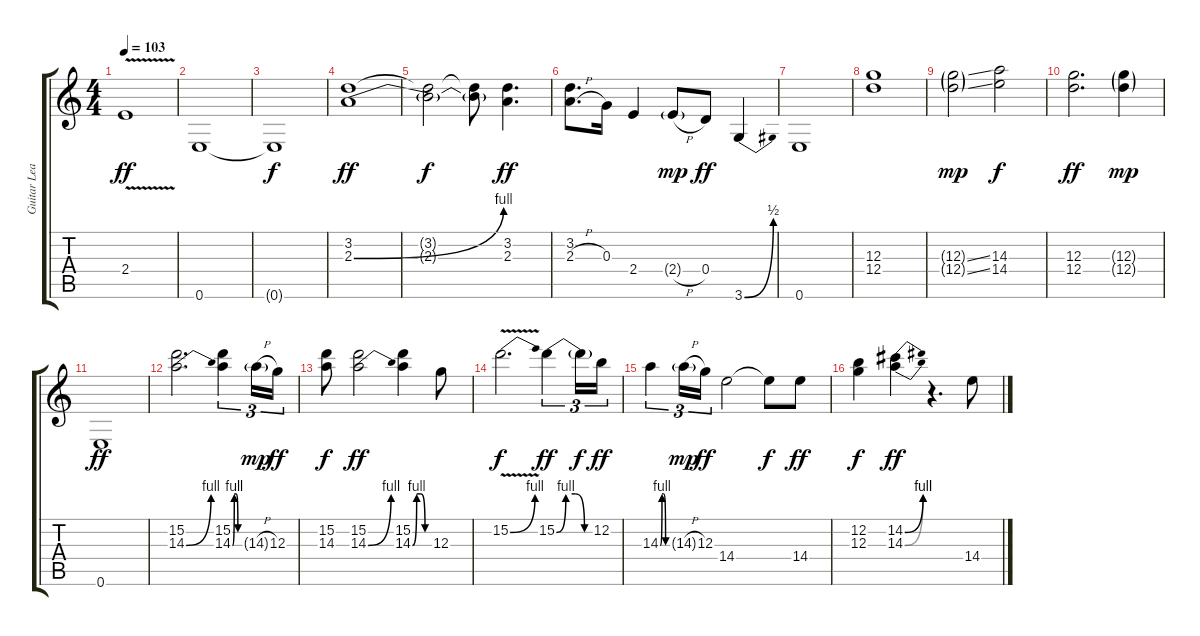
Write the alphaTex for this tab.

\track ("Guitar Lead" "Guitar Lea") {instrument distortionguitar}
\staff {score tabs}
\tuning (E4 B3 G3 D3 A2 E2) {hide}
\ts (4 4)
\tempo 103
\clef g2
\ks c
2.4{v}.1{dy ff} |
0.6.1 |
0.6{t}.1{dy f} |
(3.2 2.3{be (bend 0 0 60 4)}).1{dy ff} |
(3.2{t} 2.3{t}).2{dy f} (3.2{t} 2.3{t}).8 (3.2 2.3).4{d dy ff} |
(3.2 2.3{h}).8{d} 0.3.16 2.4.4 2.4{h g}.8{dy mp} 0.4.8{dy ff} 3.6{be (bend 0 0 60 2)}.4 |
0.6.1 |
(12.3 12.4).1 |
(12.3{ss g} 12.4{ss g}).2{dy mp} (14.3 14.4).2{dy f} |
(12.3 12.4).2{d dy ff} (12.3{g} 12.4{g}).4{dy mp} |
0.6.1{dy ff} |
(15.2 14.3{be (bend 0 0 60 4)}).2{d} (15.2 14.3{be (custom 0 0 15 4 30 4 45 0 60 0)}).4{tu (3 2)} 14.3{h g}.16{tu (3 2) dy mp} 12.3.16{tu (3 2) dy ff} |
(15.2 14.3).8{dy f} (15.2 14.3{be (bend 0 0 60 4)}).2{dy ff} (15.2 14.3{be (custom 0 0 15 4 30 4 45 0 60 0)}).4 12.3.8 |
15.2{be (bend 0 0 60 4) v}.2{d dy f} 15.2{be (custom 0 0 15 4 30 4 45 0 60 0)}.4{tu (3 2) dy ff} 15.2{t}.16{tu (3 2) dy f} 12.2.16{tu (3 2) dy ff} |
14.3{be (custom 0 0 15 4 30 4 45 0 60 0)}.4{tu (3 2)} 14.3{h g}.16{tu (3 2) dy mp} 12.3.16{tu (3 2) dy ff} 14.4.2 14.4{t}.8{dy f} 14.4.8{dy ff} |
(12.2 12.3).4{dy f} (14.2{be (bend 0 0 60 4)} 14.3{be (bend 0 0 60 4)}).4{dy ff} r.4{d} 14.4.8
